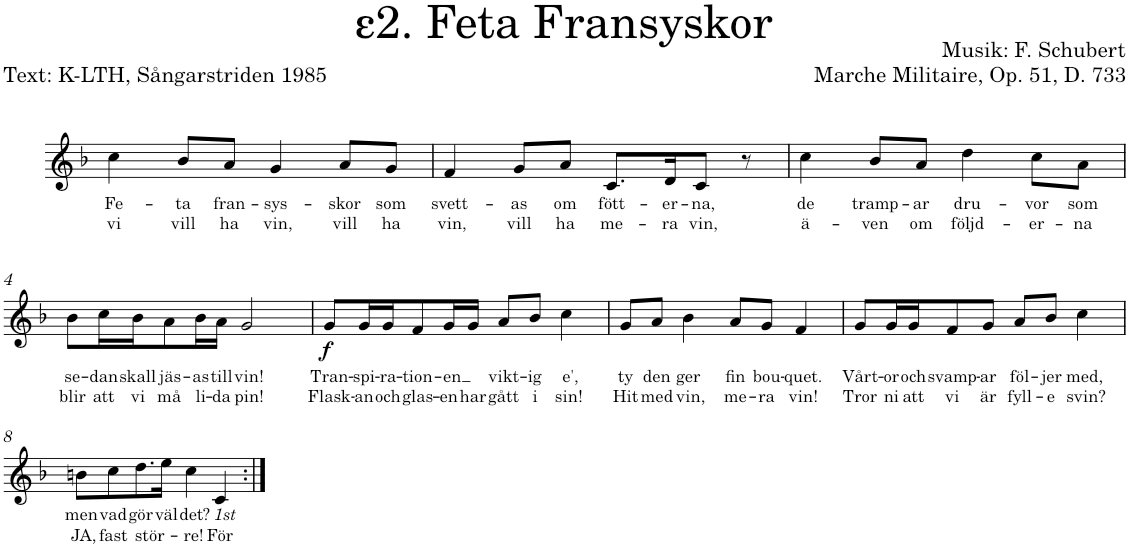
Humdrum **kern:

**kern	**text	**text	**dynam
*part1	*part1	*part1	*part1
*staff1	*staff1	*staff1	*staff1
*I"S A	*	*	*
*clefG2	*	*	*
*k[b-]	*	*	*
=1	=1	=1	=1
!	!LO:LY:b	!LO:LY:b	!
4cc\	Fe-	vi	.
!	!LO:LY:b	!LO:LY:b	!
8b-/L	-ta	vill	.
!	!LO:LY:b	!LO:LY:b	!
8a/J	fran-	ha	.
!	!LO:LY:b	!LO:LY:b	!
4g/	-sys-	vin,	.
!	!LO:LY:b	!LO:LY:b	!
8a/L	-skor	vill	.
!	!LO:LY:b	!LO:LY:b	!
8g/J	som	ha	.
=2	=2	=2	=2
!	!LO:LY:b	!LO:LY:b	!
4f/	svett-	vin,	.
!	!LO:LY:b	!LO:LY:b	!
8g/L	-as	vill	.
!	!LO:LY:b	!LO:LY:b	!
8a/J	om	ha	.
!	!LO:LY:b	!LO:LY:b	!
8.c/L	fött-	me-	.
!	!LO:LY:b	!LO:LY:b	!
16d/K	-er-	-ra	.
!	!LO:LY:b	!LO:LY:b	!
8c/J	-na,	vin,	.
8r	.	.	.
=3	=3	=3	=3
!	!LO:LY:b	!LO:LY:b	!
4cc\	de	ä-	.
!	!LO:LY:b	!LO:LY:b	!
8b-/L	tramp-	-ven	.
!	!LO:LY:b	!LO:LY:b	!
8a/J	ar	om	.
!	!LO:LY:b	!LO:LY:b	!
4dd\	dru-	följd-	.
!	!LO:LY:b	!LO:LY:b	!
8cc\L	-vor	-er-	.
!	!LO:LY:b	!LO:LY:b	!
8a\J	som	-na	.
!!LO:LB:g=z
=4	=4	=4	=4
!	!LO:LY:b	!LO:LY:b	!
8b-\L	se-	blir	.
!	!LO:LY:b	!LO:LY:b	!
16cc\L	-dan	att	.
!	!LO:LY:b	!LO:LY:b	!
16b-\J	skall	vi	.
!	!LO:LY:b	!LO:LY:b	!
8a\	jäs-	må	.
!	!LO:LY:b	!LO:LY:b	!
16b-\L	-as	li-	.
!	!LO:LY:b	!LO:LY:b	!
16a\JJ	till	-da	.
!	!LO:LY:b	!LO:LY:b	!
2g/	vin!	pin!	.
=5	=5	=5	=5
!	!LO:LY:b	!LO:LY:b	!LO:DY:b
8g/L	Tran-	Flask-	f
!	!LO:LY:b	!LO:LY:b	!
16g/L	-spi-	-an	.
!	!LO:LY:b	!LO:LY:b	!
16g/J	-ra-	och	.
!	!LO:LY:b	!LO:LY:b	!
8f/	-tion-	glas-	.
!	!LO:LY:b	!LO:LY:b	!
16g/L	-en	-en	.
!	!	!LO:LY:b	!
16g/JJ	.	har	.
!	!LO:LY:b	!LO:LY:b	!
8a/L	vikt-	gått	.
!	!LO:LY:b	!LO:LY:b	!
8b-/J	-ig	i	.
!	!LO:LY:b	!LO:LY:b	!
4cc\	e',	sin!	.
=6	=6	=6	=6
!	!LO:LY:b	!LO:LY:b	!
8g/L	ty	Hit	.
!	!LO:LY:b	!LO:LY:b	!
8a/J	den	med	.
!	!LO:LY:b	!LO:LY:b	!
4b-\	ger	vin,	.
!	!LO:LY:b	!LO:LY:b	!
8a/L	fin	me-	.
!	!LO:LY:b	!LO:LY:b	!
8g/J	bou-	ra	.
!	!LO:LY:b	!LO:LY:b	!
4f/	-quet.	vin!	.
=7	=7	=7	=7
!	!LO:LY:b	!LO:LY:b	!
8g/L	Vårt-	Tror	.
!	!LO:LY:b	!LO:LY:b	!
16g/L	-or	ni	.
!	!LO:LY:b	!LO:LY:b	!
16g/J	och	att	.
!	!LO:LY:b	!LO:LY:b	!
8f/	svamp-	vi	.
!	!LO:LY:b	!LO:LY:b	!
8g/J	-ar	är	.
!	!LO:LY:b	!LO:LY:b	!
8a/L	föl-	fyll-	.
!	!LO:LY:b	!LO:LY:b	!
8b-/J	-jer	-e	.
!	!LO:LY:b	!LO:LY:b	!
4cc\	med,	svin?	.
!!LO:LB:g=z
=8	=8	=8	=8
!	!LO:LY:b	!LO:LY:b	!
8bn\L	men	JA,	.
!	!LO:LY:b	!LO:LY:b	!
8cc\	vad	fast	.
!	!LO:LY:b	!LO:LY:b	!
8.dd\	gör	stör-	.
!	!LO:LY:b	!	!
16ee\Jk	väl	.	.
!	!LO:LY:b	!LO:LY:b	!
4cc\	det?	-re!	.
!LO:TX:b:i:t=1st	!	!	!
!	!	!LO:LY:b	!
4c/	.	För	.
=:|!	=:|!	=:|!	=:|!
*-	*-	*-	*-
